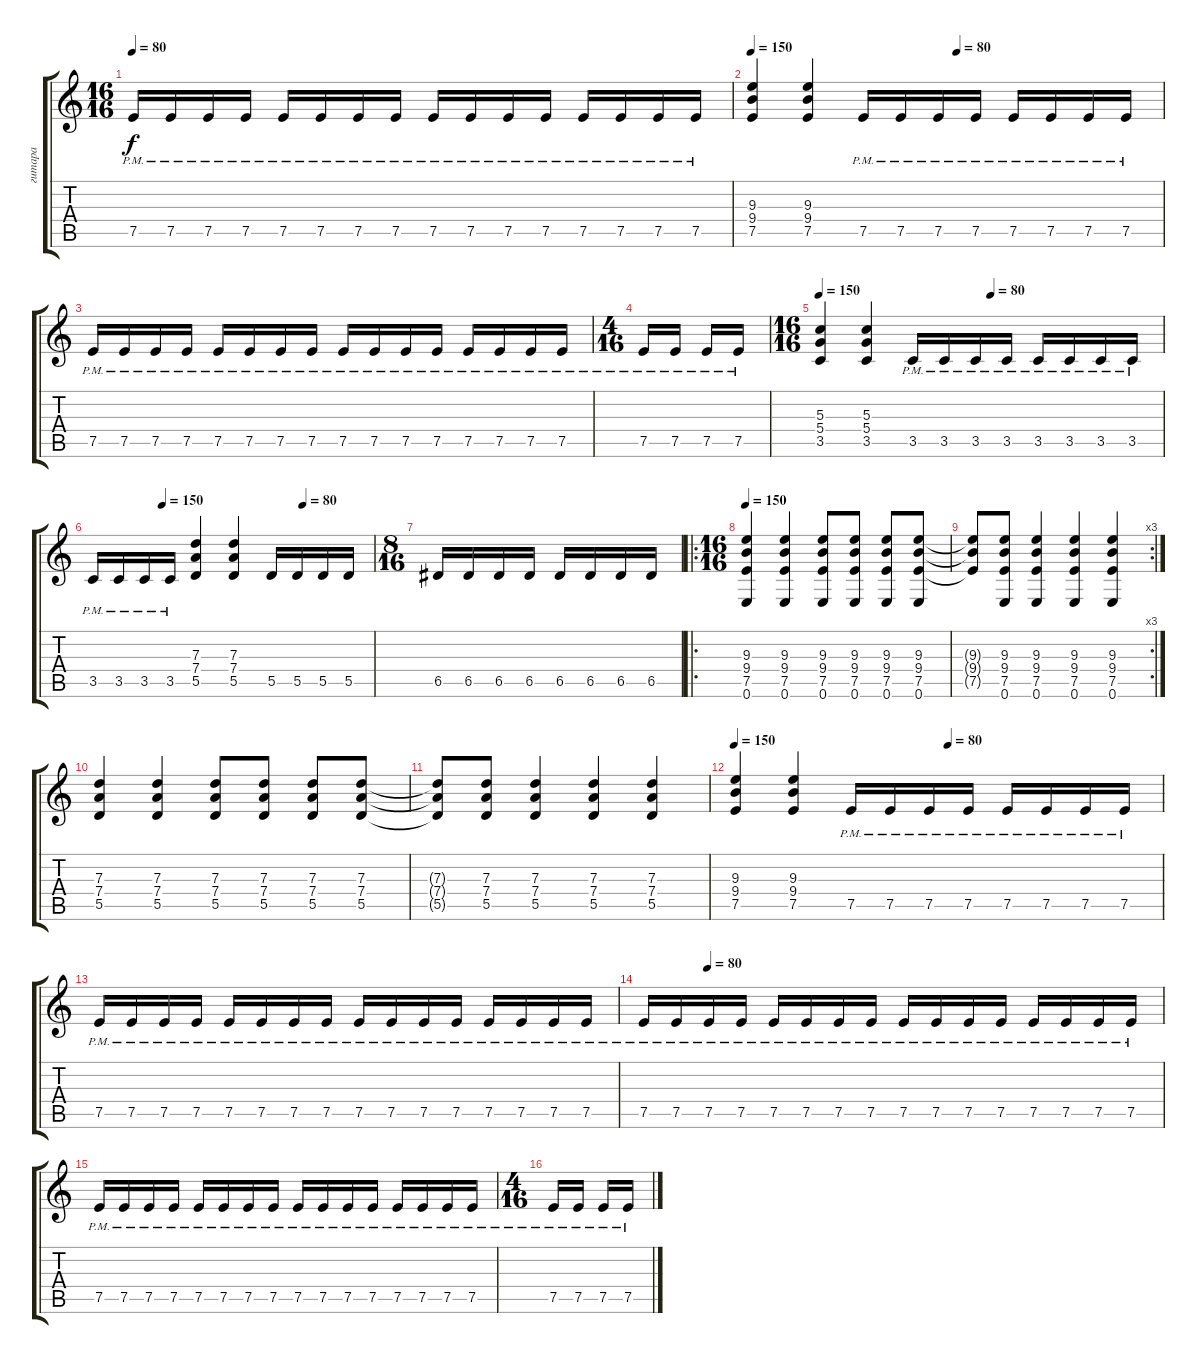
\track ("гитара" "гитара") {instrument distortionguitar}
\staff {score tabs}
\tuning (E4 B3 G3 D3 A2 E2) {hide}
\ts (16 16)
\tempo 80
\clef g2
\ks c
7.5{pm}.16{dy f} 7.5{pm}.16 7.5{pm}.16 7.5{pm}.16 7.5{pm}.16 7.5{pm}.16 7.5{pm}.16 7.5{pm}.16 7.5{pm}.16 7.5{pm}.16 7.5{pm}.16 7.5{pm}.16 7.5{pm}.16 7.5{pm}.16 7.5{pm}.16 7.5{pm}.16 |
\tempo 150
\tempo (80 0.5)
(9.3 9.4 7.5).4 (9.3 9.4 7.5).4 7.5{pm}.16 7.5{pm}.16 7.5{pm}.16 7.5{pm}.16 7.5{pm}.16 7.5{pm}.16 7.5{pm}.16 7.5{pm}.16 |
7.5{pm}.16 7.5{pm}.16 7.5{pm}.16 7.5{pm}.16 7.5{pm}.16 7.5{pm}.16 7.5{pm}.16 7.5{pm}.16 7.5{pm}.16 7.5{pm}.16 7.5{pm}.16 7.5{pm}.16 7.5{pm}.16 7.5{pm}.16 7.5{pm}.16 7.5{pm}.16 |
\ts (4 16)
7.5{pm}.16 7.5{pm}.16 7.5{pm}.16 7.5{pm}.16 |
\ts (16 16)
\tempo 150
\tempo (80 0.5)
(5.3 5.4 3.5).4 (5.3 5.4 3.5).4 3.5{pm}.16 3.5{pm}.16 3.5{pm}.16 3.5{pm}.16 3.5{pm}.16 3.5{pm}.16 3.5{pm}.16 3.5{pm}.16 |
\tempo (150 0.25)
\tempo (80 0.75)
3.5{pm}.16 3.5{pm}.16 3.5{pm}.16 3.5{pm}.16 (7.3 7.4 5.5).4 (7.3 7.4 5.5).4 5.5.16 5.5.16 5.5.16 5.5.16 |
\ts (8 16)
6.5.16 6.5.16 6.5.16 6.5.16 6.5.16 6.5.16 6.5.16 6.5.16 |
\ro
\ts (16 16)
\tempo 150
(9.3 9.4 7.5 0.6).4 (9.3 9.4 7.5 0.6).4 (9.3 9.4 7.5 0.6).8 (9.3 9.4 7.5 0.6).8 (9.3 9.4 7.5 0.6).8 (9.3 9.4 7.5 0.6).8 |
\rc 3
(9.3{t} 9.4{t} 7.5{t}).8 (9.3 9.4 7.5 0.6).8 (9.3 9.4 7.5 0.6).4 (9.3 9.4 7.5 0.6).4 (9.3 9.4 7.5 0.6).4 |
(7.3 7.4 5.5).4 (7.3 7.4 5.5).4 (7.3 7.4 5.5).8 (7.3 7.4 5.5).8 (7.3 7.4 5.5).8 (7.3 7.4 5.5).8 |
(7.3{t} 7.4{t} 5.5{t}).8 (7.3 7.4 5.5).8 (7.3 7.4 5.5).4 (7.3 7.4 5.5).4 (7.3 7.4 5.5).4 |
\tempo 150
\tempo (80 0.5)
(9.3 9.4 7.5).4 (9.3 9.4 7.5).4 7.5{pm}.16 7.5{pm}.16 7.5{pm}.16 7.5{pm}.16 7.5{pm}.16 7.5{pm}.16 7.5{pm}.16 7.5{pm}.16 |
7.5{pm}.16 7.5{pm}.16 7.5{pm}.16 7.5{pm}.16 7.5{pm}.16 7.5{pm}.16 7.5{pm}.16 7.5{pm}.16 7.5{pm}.16 7.5{pm}.16 7.5{pm}.16 7.5{pm}.16 7.5{pm}.16 7.5{pm}.16 7.5{pm}.16 7.5{pm}.16 |
\tempo (80 0.125)
7.5{pm}.16 7.5{pm}.16 7.5{pm}.16 7.5{pm}.16 7.5{pm}.16 7.5{pm}.16 7.5{pm}.16 7.5{pm}.16 7.5{pm}.16 7.5{pm}.16 7.5{pm}.16 7.5{pm}.16 7.5{pm}.16 7.5{pm}.16 7.5{pm}.16 7.5{pm}.16 |
7.5{pm}.16 7.5{pm}.16 7.5{pm}.16 7.5{pm}.16 7.5{pm}.16 7.5{pm}.16 7.5{pm}.16 7.5{pm}.16 7.5{pm}.16 7.5{pm}.16 7.5{pm}.16 7.5{pm}.16 7.5{pm}.16 7.5{pm}.16 7.5{pm}.16 7.5{pm}.16 |
\ts (4 16)
7.5{pm}.16 7.5{pm}.16 7.5{pm}.16 7.5{pm}.16
